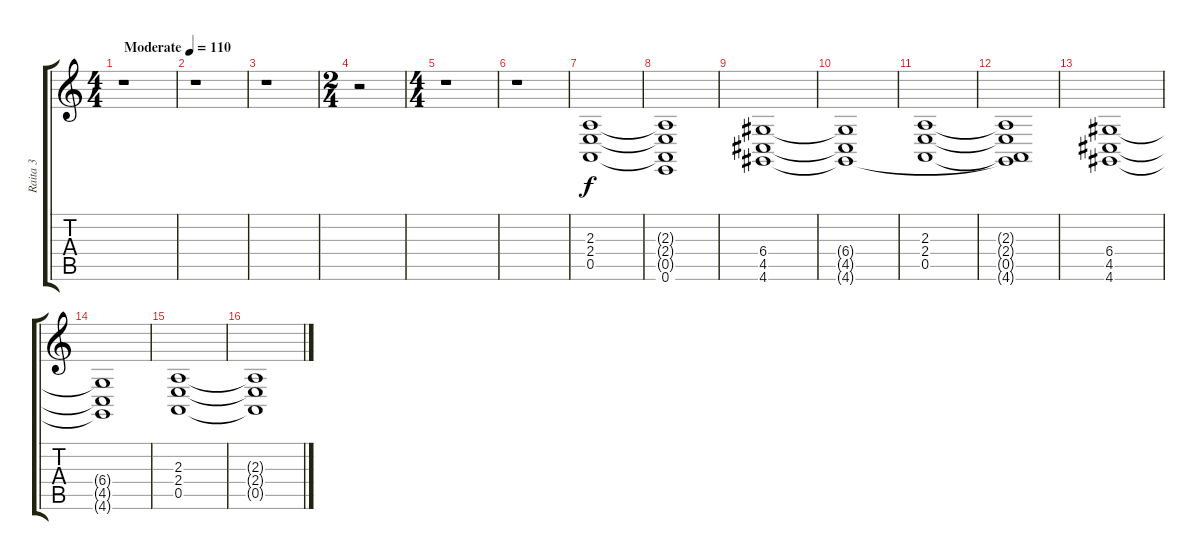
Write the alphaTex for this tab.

\track ("Raita 3" "Raita 3") {instrument pad2warm}
\staff {score tabs}
\tuning (E4 B3 G3 D3 A2 E2) {hide}
\ts (4 4)
\tempo (110 "Moderate")
\clef g2
\ks c
r.1{dy f instrument pad2warm} |
r.1 |
r.1 |
\ts (2 4)
r.2 |
\ts (4 4)
r.1 |
r.1 |
(2.3 2.4 0.5).1 |
(2.3{t} 2.4{t} 0.5{t} 0.6).1 |
(6.4 4.5 4.6).1 |
(6.4{t} 4.5{t} 4.6{t}).1 |
(2.3 2.4 0.5).1 |
(2.3{t} 2.4{t} 0.5{t} 4.6{t}).1 |
(6.4 4.5 4.6).1 |
(6.4{t} 4.5{t} 4.6{t}).1 |
(2.3 2.4 0.5).1 |
(2.3{t} 2.4{t} 0.5{t}).1
